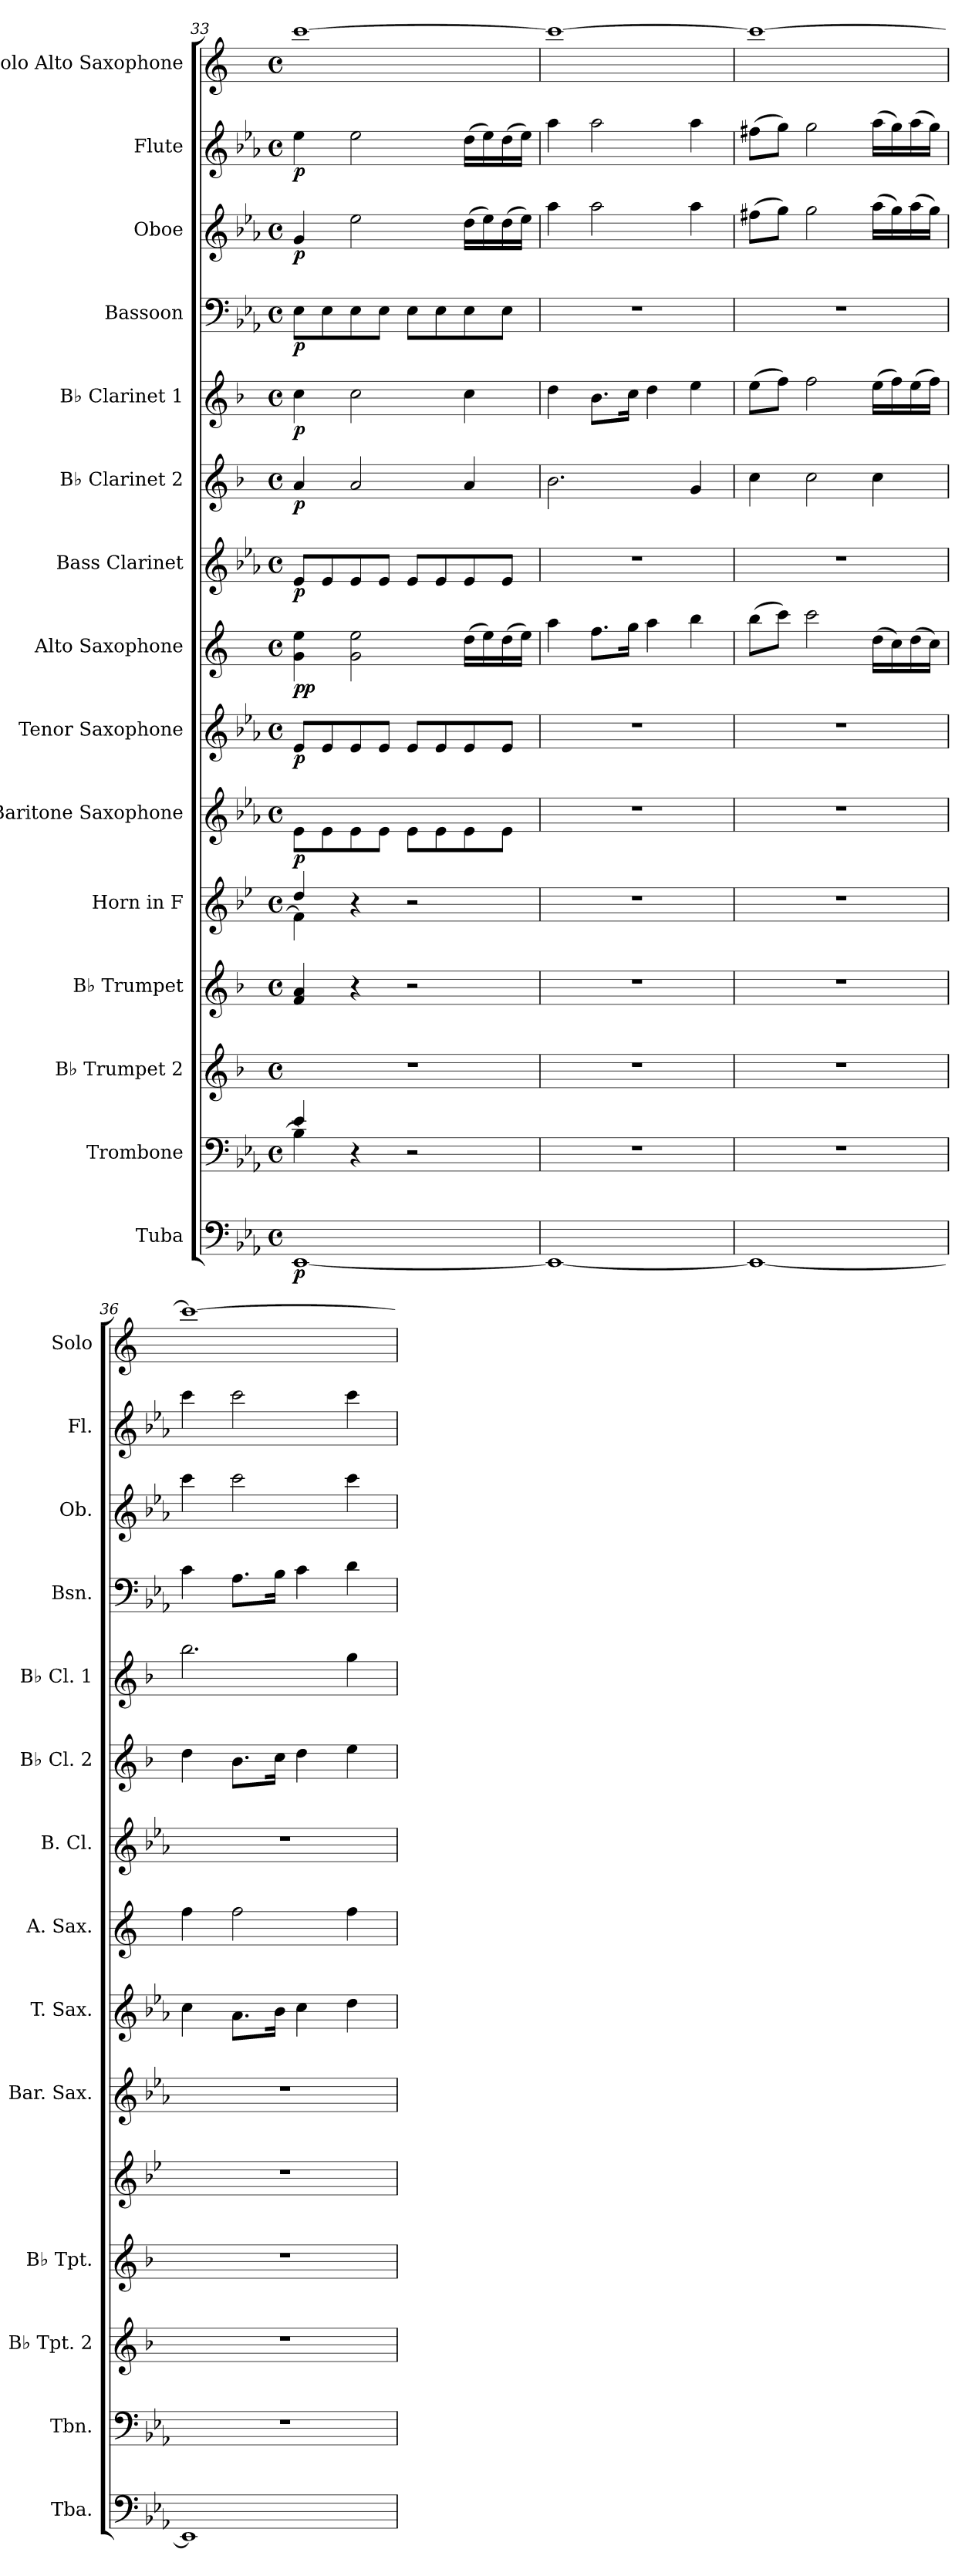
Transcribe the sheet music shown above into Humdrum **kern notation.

**kern	**dynam	**kern	**kern	**kern	**kern	**kern	**dynam	**kern	**dynam	**kern	**dynam	**kern	**dynam	**kern	**dynam	**kern	**dynam	**kern	**dynam	**kern	**dynam	**kern	**dynam	**kern
*part15	*part15	*part14	*part13	*part12	*part11	*part10	*part10	*part9	*part9	*part8	*part8	*part7	*part7	*part6	*part6	*part5	*part5	*part4	*part4	*part3	*part3	*part2	*part2	*part1
*staff15	*staff15	*staff14	*staff13	*staff12	*staff11	*staff10	*staff10	*staff9	*staff9	*staff8	*staff8	*staff7	*staff7	*staff6	*staff6	*staff5	*staff5	*staff4	*staff4	*staff3	*staff3	*staff2	*staff2	*staff1
*I"Tuba	*	*I"Trombone	*I"B♭ Trumpet 2	*I"B♭ Trumpet	*I"Horn in F	*I"Baritone Saxophone	*	*I"Tenor Saxophone	*	*I"Alto Saxophone	*	*I"Bass Clarinet	*	*I"B♭ Clarinet 2	*	*I"B♭ Clarinet 1	*	*I"Bassoon	*	*I"Oboe	*	*I"Flute	*	*I"Solo Alto Saxophone
*I'Tba.	*	*I'Tbn.	*I'B♭ Tpt. 2	*I'B♭ Tpt.	*	*I'Bar. Sax.	*	*I'T. Sax.	*	*I'A. Sax.	*	*I'B. Cl.	*	*I'B♭ Cl. 2	*	*I'B♭ Cl. 1	*	*I'Bsn.	*	*I'Ob.	*	*I'Fl.	*	*I'Solo
*clefF4	*	*clefF4	*clefG2	*clefG2	*clefG2	*clefG2	*	*clefG2	*	*clefG2	*	*clefG2	*	*clefG2	*	*clefG2	*	*clefF4	*	*clefG2	*	*clefG2	*	*clefG2
*	*	*	*ITrd1c2	*ITrd1c2	*ITrd4c7	*ITrd12c21	*	*ITrd8c14	*	*ITrd5c9	*	*ITrd8c14	*	*ITrd1c2	*	*ITrd1c2	*	*	*	*	*	*	*	*ITrd5c9
*k[b-e-a-]	*	*k[b-e-a-]	*k[b-e-a-]	*k[b-e-a-]	*k[b-e-a-]	*k[b-e-a-]	*	*k[b-e-a-]	*	*k[b-e-a-]	*	*k[b-e-a-]	*	*k[b-e-a-]	*	*k[b-e-a-]	*	*k[b-e-a-]	*	*k[b-e-a-]	*	*k[b-e-a-]	*	*k[b-e-a-]
*M4/4	*	*M4/4	*M4/4	*M4/4	*M4/4	*M4/4	*	*M4/4	*	*M4/4	*	*M4/4	*	*M4/4	*	*M4/4	*	*M4/4	*	*M4/4	*	*M4/4	*	*M4/4
*met(c)	*	*met(c)	*met(c)	*met(c)	*met(c)	*met(c)	*	*met(c)	*	*met(c)	*	*met(c)	*	*met(c)	*	*met(c)	*	*met(c)	*	*met(c)	*	*met(c)	*	*met(c)
=33	=33	=33	=33	=33	=33	=33	=33	=33	=33	=33	=33	=33	=33	=33	=33	=33	=33	=33	=33	=33	=33	=33	=33	=33
*	*	*^	*	*	*^	*	*	*	*	*	*	*	*	*	*	*	*	*	*	*	*	*	*	*
!	!LO:DY:b	!	!	!	!	!	!	!	!LO:DY:b	!	!LO:DY:b	!	!LO:DY:b	!	!	!	!	!	!	!	!	!	!	!	!	!
!	!	!	!	!	!	!	!	!	!	!	!	!	!LO:DY:n=1:b	!	!LO:DY:b	!	!LO:DY:b	!	!LO:DY:b	!	!LO:DY:b	!	!LO:DY:b	!	!LO:DY:b	!
[1EE-	p	4e-/	4B-\]	1r	4e-/ 4g/	4g/	4B-\]	8E-\L	p	8E-/L	p	4B-\ 4g\	p p	8E-/L	p	4g/	p	4b-\	p	8E-\L	p	4g/	p	4ee-\	p	[1ee-
.	.	.	.	.	.	.	.	8E-\	.	8E-/	.	.	.	8E-/	.	.	.	.	.	8E-\	.	.	.	.	.	.
.	.	4r	2.ryy	.	4r	4r	2.ryy	8E-\	.	8E-/	.	2B-\ 2g\	.	8E-/	.	2g/	.	2b-\	.	8E-\	.	2ee-\	.	2ee-\	.	.
.	.	.	.	.	.	.	.	8E-\J	.	8E-/J	.	.	.	8E-/J	.	.	.	.	.	8E-\J	.	.	.	.	.	.
.	.	2r	.	.	2r	2r	.	8E-\L	.	8E-/L	.	.	.	8E-/L	.	.	.	.	.	8E-\L	.	.	.	.	.	.
.	.	.	.	.	.	.	.	8E-\	.	8E-/	.	.	.	8E-/	.	.	.	.	.	8E-\	.	.	.	.	.	.
.	.	.	.	.	.	.	.	8E-\	.	8E-/	.	(>16f\LL	.	8E-/	.	4g/	.	4b-\	.	8E-\	.	(>16dd\LL	.	(>16dd\LL	.	.
.	.	.	.	.	.	.	.	.	.	.	.	16g\)	.	.	.	.	.	.	.	.	.	16ee-\)	.	16ee-\)	.	.
.	.	.	.	.	.	.	.	8E-\J	.	8E-/J	.	(>16f\	.	8E-/J	.	.	.	.	.	8E-\J	.	(>16dd\	.	(>16dd\	.	.
.	.	.	.	.	.	.	.	.	.	.	.	16g\JJ)	.	.	.	.	.	.	.	.	.	16ee-\JJ)	.	16ee-\JJ)	.	.
*	*	*v	*v	*	*	*v	*v	*	*	*	*	*	*	*	*	*	*	*	*	*	*	*	*	*	*	*
=34	=34	=34	=34	=34	=34	=34	=34	=34	=34	=34	=34	=34	=34	=34	=34	=34	=34	=34	=34	=34	=34	=34	=34	=34
1EE-_	.	1r	1r	1r	1r	1r	.	1r	.	4cc\	.	1r	.	2.a-\	.	4cc\	.	1r	.	4aa-\	.	4aa-\	.	1ee-_
.	.	.	.	.	.	.	.	.	.	8.a-\L	.	.	.	.	.	8.a-\L	.	.	.	2aa-\	.	2aa-\	.	.
.	.	.	.	.	.	.	.	.	.	16b-\Jk	.	.	.	.	.	16b-\Jk	.	.	.	.	.	.	.	.
.	.	.	.	.	.	.	.	.	.	4cc\	.	.	.	.	.	4cc\	.	.	.	.	.	.	.	.
.	.	.	.	.	.	.	.	.	.	4dd\	.	.	.	4f/	.	4dd\	.	.	.	4aa-\	.	4aa-\	.	.
=35	=35	=35	=35	=35	=35	=35	=35	=35	=35	=35	=35	=35	=35	=35	=35	=35	=35	=35	=35	=35	=35	=35	=35	=35
1EE-_	.	1r	1r	1r	1r	1r	.	1r	.	(>8dd\L	.	1r	.	4b-\	.	(>8dd\L	.	1r	.	(>8ff#X\L	.	(>8ff#X\L	.	1ee-_
.	.	.	.	.	.	.	.	.	.	8ee-\J)	.	.	.	.	.	8ee-\J)	.	.	.	8gg\J)	.	8gg\J)	.	.
.	.	.	.	.	.	.	.	.	.	2ee-\	.	.	.	2b-\	.	2ee-\	.	.	.	2gg\	.	2gg\	.	.
.	.	.	.	.	.	.	.	.	.	(>16f\LL	.	.	.	4b-\	.	(>16dd\LL	.	.	.	(>16aa-\LL	.	(>16aa-\LL	.	.
.	.	.	.	.	.	.	.	.	.	16e-\)	.	.	.	.	.	16ee-\)	.	.	.	16gg\)	.	16gg\)	.	.
.	.	.	.	.	.	.	.	.	.	(>16f\	.	.	.	.	.	(>16dd\	.	.	.	(>16aa-\	.	(>16aa-\	.	.
.	.	.	.	.	.	.	.	.	.	16e-\JJ)	.	.	.	.	.	16ee-\JJ)	.	.	.	16gg\JJ)	.	16gg\JJ)	.	.
=36	=36	=36	=36	=36	=36	=36	=36	=36	=36	=36	=36	=36	=36	=36	=36	=36	=36	=36	=36	=36	=36	=36	=36	=36
1EE-]	.	1r	1r	1r	1r	1r	.	4c\	.	4a-\	.	1r	.	4cc\	.	2.aa-\	.	4c\	.	4ccc\	.	4ccc\	.	1ee-_
.	.	.	.	.	.	.	.	8.A-\L	.	2a-\	.	.	.	8.a-\L	.	.	.	8.A-\L	.	2ccc\	.	2ccc\	.	.
.	.	.	.	.	.	.	.	16B-\Jk	.	.	.	.	.	16b-\Jk	.	.	.	16B-\Jk	.	.	.	.	.	.
.	.	.	.	.	.	.	.	4c\	.	.	.	.	.	4cc\	.	.	.	4c\	.	.	.	.	.	.
.	.	.	.	.	.	.	.	4d\	.	4a-\	.	.	.	4dd\	.	4ff\	.	4d\	.	4ccc\	.	4ccc\	.	.
=	=	=	=	=	=	=	=	=	=	=	=	=	=	=	=	=	=	=	=	=	=	=	=	=
*-	*-	*-	*-	*-	*-	*-	*-	*-	*-	*-	*-	*-	*-	*-	*-	*-	*-	*-	*-	*-	*-	*-	*-	*-
